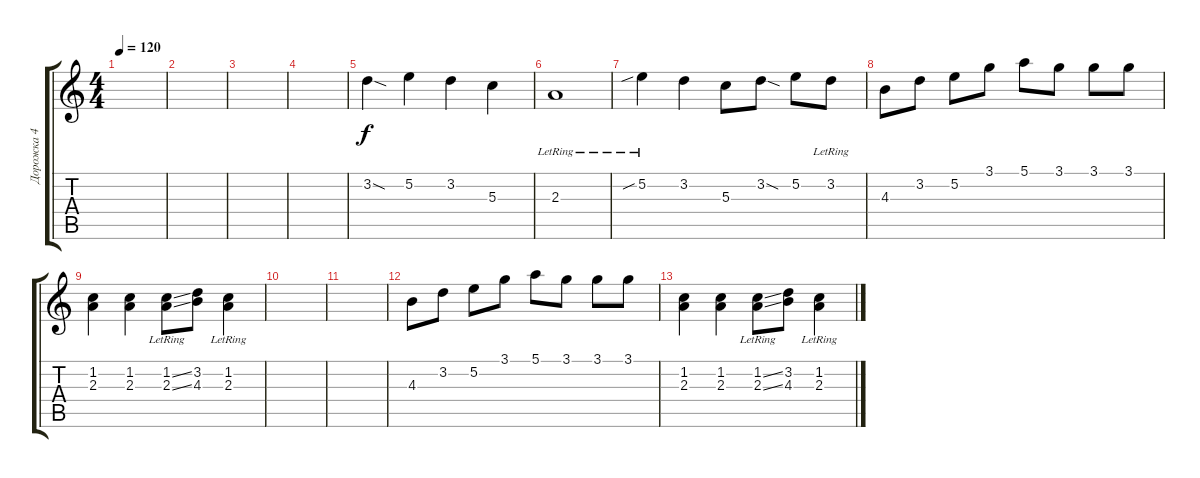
\track ("Дорожка 4" "Дорожка 4") {instrument acousticguitarsteel}
\staff {score tabs}
\tuning (E4 B3 G3 D3 A2 E2) {hide}
\ts (4 4)
\tempo 120
\clef g2
\ks c
|
|
|
|
3.2{sod}.4 5.2.4 3.2.4 5.3.4 |
2.3{lr}.1 |
5.2{sib lr}.4 3.2.4 5.3.8 3.2{sod}.8 5.2.8 3.2{lr}.8 |
4.3.8 3.2.8 5.2.8 3.1.8 5.1.8 3.1.8 3.1.8 3.1.8 |
(1.2 2.3).4 (1.2 2.3).4 (1.2{ss lr} 2.3{ss}).8 (3.2 4.3).8 (1.2 2.3{lr}).4 |
|
|
4.3.8 3.2.8 5.2.8 3.1.8 5.1.8 3.1.8 3.1.8 3.1.8 |
(1.2 2.3).4 (1.2 2.3).4 (1.2{ss lr} 2.3{ss}).8 (3.2 4.3).8 (1.2 2.3{lr}).4
